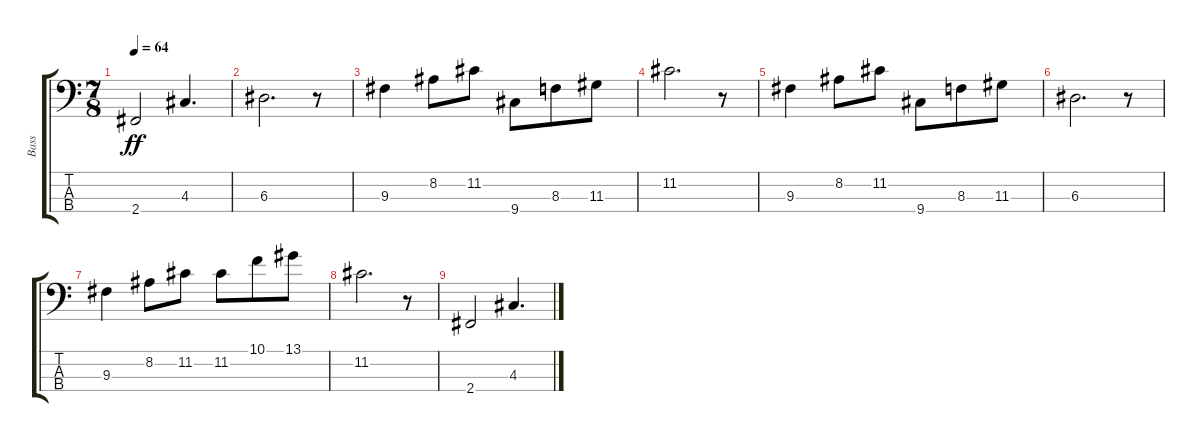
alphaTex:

\track ("Bass" "Bass") {instrument electricbassfinger}
\staff {score tabs}
\tuning (G2 D2 A1 E1) {hide}
\ts (7 8)
\tempo 64
\clef f4
\ks c
2.4.2{dy ff} 4.3.4{d} |
6.3.2{d} r.8 |
9.3.4 8.2.8 11.2.8 9.4.8 8.3.8 11.3.8 |
11.2.2{d} r.8 |
9.3.4 8.2.8 11.2.8 9.4.8 8.3.8 11.3.8 |
6.3.2{d} r.8 |
9.3.4 8.2.8 11.2.8 11.2.8 10.1.8 13.1.8 |
11.2.2{d} r.8 |
2.4.2 4.3.4{d}
